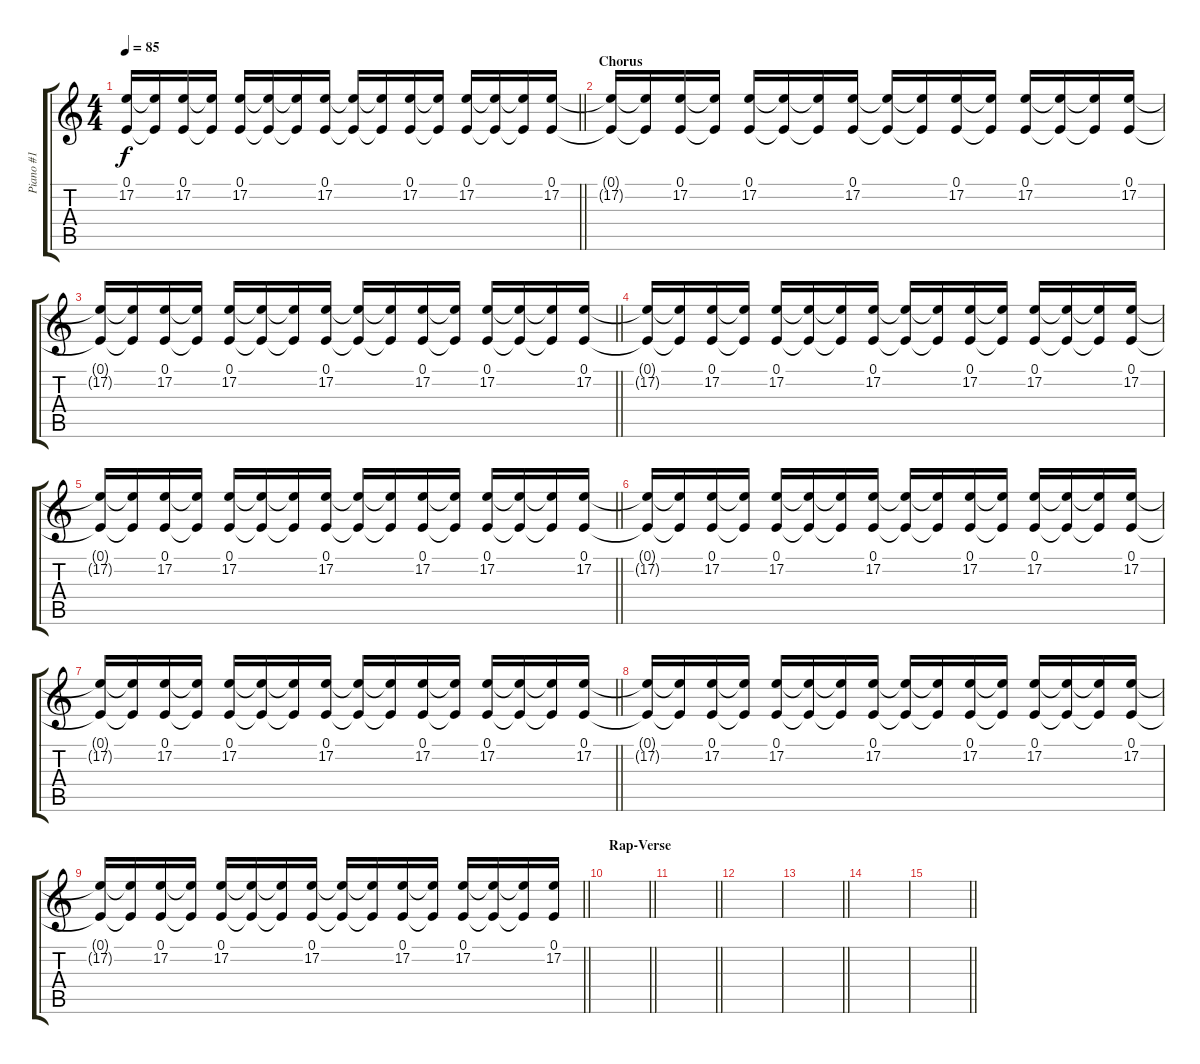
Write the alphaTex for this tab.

\track ("Piano #1" "Piano #1") {instrument acousticgrandpiano}
\staff {score tabs}
\tuning (E4 B3 G3 D3 A2 E2) {hide}
\ts (4 4)
\tempo 85
\clef g2
\barLineRight lightlight
\ks c
(0.1{t} 17.2{t}).16{dy f} (0.1{t} 17.2{t}).16 (0.1 17.2).16{volume 9 balance 12} (0.1{t} 17.2{t}).16 (0.1 17.2).16{volume 16 balance 8} (0.1{t} 17.2{t}).16 (0.1{t} 17.2{t}).16 (0.1 17.2).16{volume 11 balance 3} (0.1{t} 17.2{t}).16 (0.1{t} 17.2{t}).16 (0.1 17.2).16{volume 9 balance 12} (0.1{t} 17.2{t}).16 (0.1 17.2).16{volume 16 balance 8} (0.1{t} 17.2{t}).16 (0.1{t} 17.2{t}).16 (0.1 17.2).16{volume 11 balance 3} |
\section ("" "Chorus")
(0.1{t} 17.2{t}).16 (0.1{t} 17.2{t}).16 (0.1 17.2).16{volume 9 balance 12} (0.1{t} 17.2{t}).16 (0.1 17.2).16{volume 16 balance 8} (0.1{t} 17.2{t}).16 (0.1{t} 17.2{t}).16 (0.1 17.2).16{volume 11 balance 3} (0.1{t} 17.2{t}).16 (0.1{t} 17.2{t}).16 (0.1 17.2).16{volume 9 balance 12} (0.1{t} 17.2{t}).16 (0.1 17.2).16{volume 16 balance 8} (0.1{t} 17.2{t}).16 (0.1{t} 17.2{t}).16 (0.1 17.2).16{volume 11 balance 3} |
\barLineRight lightlight
(0.1{t} 17.2{t}).16 (0.1{t} 17.2{t}).16 (0.1 17.2).16{volume 9 balance 12} (0.1{t} 17.2{t}).16 (0.1 17.2).16{volume 16 balance 8} (0.1{t} 17.2{t}).16 (0.1{t} 17.2{t}).16 (0.1 17.2).16{volume 11 balance 3} (0.1{t} 17.2{t}).16 (0.1{t} 17.2{t}).16 (0.1 17.2).16{volume 9 balance 12} (0.1{t} 17.2{t}).16 (0.1 17.2).16{volume 16 balance 8} (0.1{t} 17.2{t}).16 (0.1{t} 17.2{t}).16 (0.1 17.2).16{volume 11 balance 3} |
(0.1{t} 17.2{t}).16 (0.1{t} 17.2{t}).16 (0.1 17.2).16{volume 9 balance 12} (0.1{t} 17.2{t}).16 (0.1 17.2).16{volume 16 balance 8} (0.1{t} 17.2{t}).16 (0.1{t} 17.2{t}).16 (0.1 17.2).16{volume 11 balance 3} (0.1{t} 17.2{t}).16 (0.1{t} 17.2{t}).16 (0.1 17.2).16{volume 9 balance 12} (0.1{t} 17.2{t}).16 (0.1 17.2).16{volume 16 balance 8} (0.1{t} 17.2{t}).16 (0.1{t} 17.2{t}).16 (0.1 17.2).16{volume 11 balance 3} |
\barLineRight lightlight
(0.1{t} 17.2{t}).16 (0.1{t} 17.2{t}).16 (0.1 17.2).16{volume 9 balance 12} (0.1{t} 17.2{t}).16 (0.1 17.2).16{volume 16 balance 8} (0.1{t} 17.2{t}).16 (0.1{t} 17.2{t}).16 (0.1 17.2).16{volume 11 balance 3} (0.1{t} 17.2{t}).16 (0.1{t} 17.2{t}).16 (0.1 17.2).16{volume 9 balance 12} (0.1{t} 17.2{t}).16 (0.1 17.2).16{volume 16 balance 8} (0.1{t} 17.2{t}).16 (0.1{t} 17.2{t}).16 (0.1 17.2).16{volume 11 balance 3} |
(0.1{t} 17.2{t}).16 (0.1{t} 17.2{t}).16 (0.1 17.2).16{volume 9 balance 12} (0.1{t} 17.2{t}).16 (0.1 17.2).16{volume 16 balance 8} (0.1{t} 17.2{t}).16 (0.1{t} 17.2{t}).16 (0.1 17.2).16{volume 11 balance 3} (0.1{t} 17.2{t}).16 (0.1{t} 17.2{t}).16 (0.1 17.2).16{volume 9 balance 12} (0.1{t} 17.2{t}).16 (0.1 17.2).16{volume 16 balance 8} (0.1{t} 17.2{t}).16 (0.1{t} 17.2{t}).16 (0.1 17.2).16{volume 11 balance 3} |
\barLineRight lightlight
(0.1{t} 17.2{t}).16 (0.1{t} 17.2{t}).16 (0.1 17.2).16{volume 9 balance 12} (0.1{t} 17.2{t}).16 (0.1 17.2).16{volume 16 balance 8} (0.1{t} 17.2{t}).16 (0.1{t} 17.2{t}).16 (0.1 17.2).16{volume 11 balance 3} (0.1{t} 17.2{t}).16 (0.1{t} 17.2{t}).16 (0.1 17.2).16{volume 9 balance 12} (0.1{t} 17.2{t}).16 (0.1 17.2).16{volume 16 balance 8} (0.1{t} 17.2{t}).16 (0.1{t} 17.2{t}).16 (0.1 17.2).16{volume 11 balance 3} |
(0.1{t} 17.2{t}).16 (0.1{t} 17.2{t}).16 (0.1 17.2).16{volume 9 balance 12} (0.1{t} 17.2{t}).16 (0.1 17.2).16{volume 16 balance 8} (0.1{t} 17.2{t}).16 (0.1{t} 17.2{t}).16 (0.1 17.2).16{volume 11 balance 3} (0.1{t} 17.2{t}).16 (0.1{t} 17.2{t}).16 (0.1 17.2).16{volume 9 balance 12} (0.1{t} 17.2{t}).16 (0.1 17.2).16{volume 16 balance 8} (0.1{t} 17.2{t}).16 (0.1{t} 17.2{t}).16 (0.1 17.2).16{volume 11 balance 3} |
\barLineRight lightlight
(0.1{t} 17.2{t}).16 (0.1{t} 17.2{t}).16 (0.1 17.2).16{volume 9 balance 12} (0.1{t} 17.2{t}).16 (0.1 17.2).16{volume 16 balance 8} (0.1{t} 17.2{t}).16 (0.1{t} 17.2{t}).16 (0.1 17.2).16{volume 11 balance 3} (0.1{t} 17.2{t}).16 (0.1{t} 17.2{t}).16 (0.1 17.2).16{volume 9 balance 12} (0.1{t} 17.2{t}).16 (0.1 17.2).16{volume 16 balance 8} (0.1{t} 17.2{t}).16 (0.1{t} 17.2{t}).16 (0.1 17.2).16{volume 11 balance 3} |
\section ("" "Rap-Verse")
\barLineRight lightlight
|
\barLineRight lightlight
|
|
\barLineRight lightlight
|
|
\barLineRight lightlight
